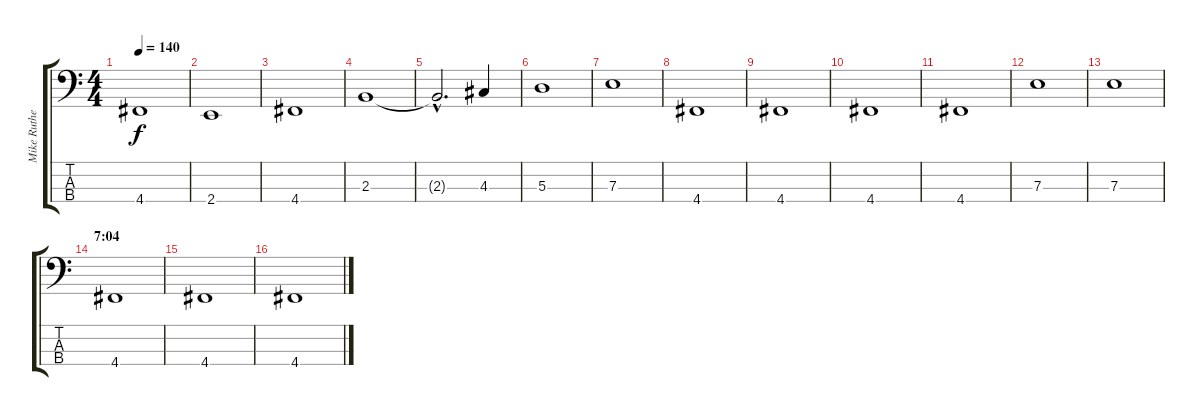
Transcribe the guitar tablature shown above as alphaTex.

\track ("Mike Rutherford (bass)" "Mike Ruthe") {instrument electricbassfinger}
\staff {score tabs}
\tuning (G2 D2 A1 D1) {hide}
\ts (4 4)
\tempo 140
\clef f4
\ks c
4.4.1{dy f} |
2.4.1 |
4.4.1 |
2.3.1 |
2.3{hac t}.2{d} 4.3.4 |
5.3.1 |
7.3.1 |
4.4.1 |
4.4.1 |
4.4.1 |
4.4.1 |
7.3.1 |
7.3.1 |
\section ("" "7:04")
4.4.1 |
4.4.1 |
4.4.1
